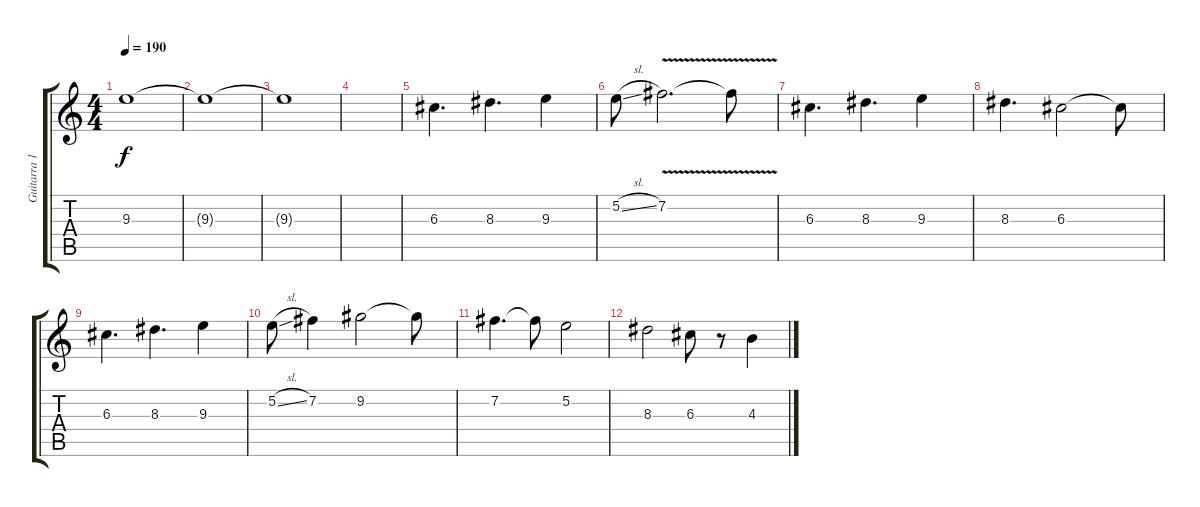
\track ("Guitarra 1" "Guitarra 1") {instrument overdrivenguitar}
\staff {score tabs}
\tuning (E4 B3 G3 D3 A2 E2) {hide}
\ts (4 4)
\tempo 190
\clef g2
\ks c
9.3{t}.1{dy f} |
9.3{t}.1 |
9.3{t}.1 |
|
6.3.4{d} 8.3.4{d} 9.3.4 |
5.2{sl}.8 7.2{v}.2{d} 7.2{t}.8 |
6.3.4{d} 8.3.4{d} 9.3.4 |
8.3.4{d} 6.3.2 6.3{t}.8 |
6.3.4{d} 8.3.4{d} 9.3.4 |
5.2{sl}.8 7.2.4 9.2.2 9.2{t}.8 |
7.2.4{d} 7.2{t}.8 5.2.2 |
8.3.2 6.3.8 r.8 4.3.4
